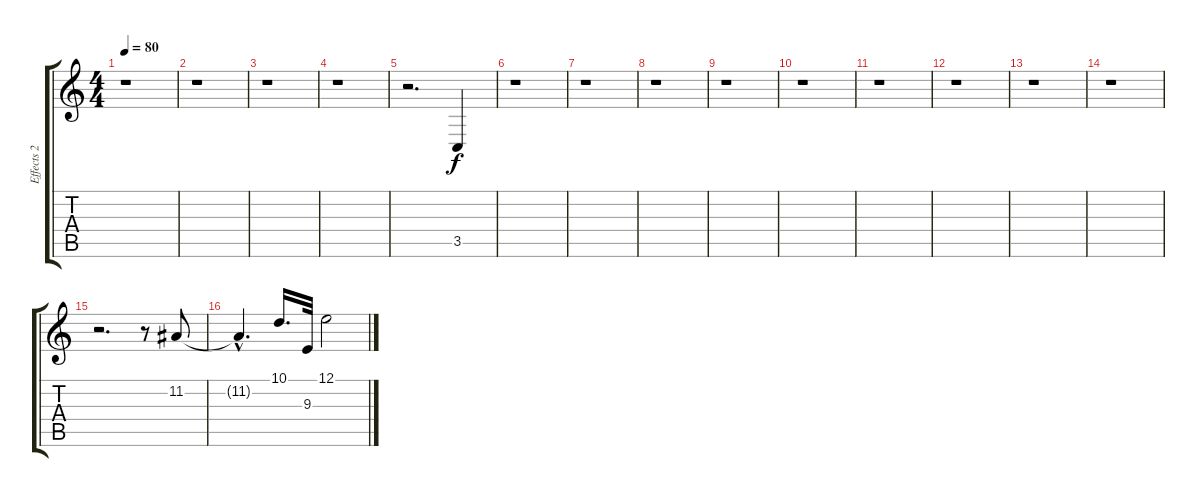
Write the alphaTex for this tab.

\track ("Effects 2" "Effects 2") {instrument fx1rain}
\staff {score tabs}
\tuning (E4 B3 G3 D3 A2 E2) {hide}
\ts (4 4)
\tempo 80
\clef g2
\ks c
r.1{dy f} |
r.1 |
r.1 |
r.1 |
r.2{d volume 16 instrument gunshot} 3.5.4 |
r.1 |
r.1 |
r.1 |
r.1 |
r.1 |
r.1 |
r.1 |
r.1 |
r.1 |
r.2{d volume 12 instrument fx1rain} r.8 11.2.8 |
11.2{hac t}.4{d} 10.1.16{d} 9.3.32 12.1.2
